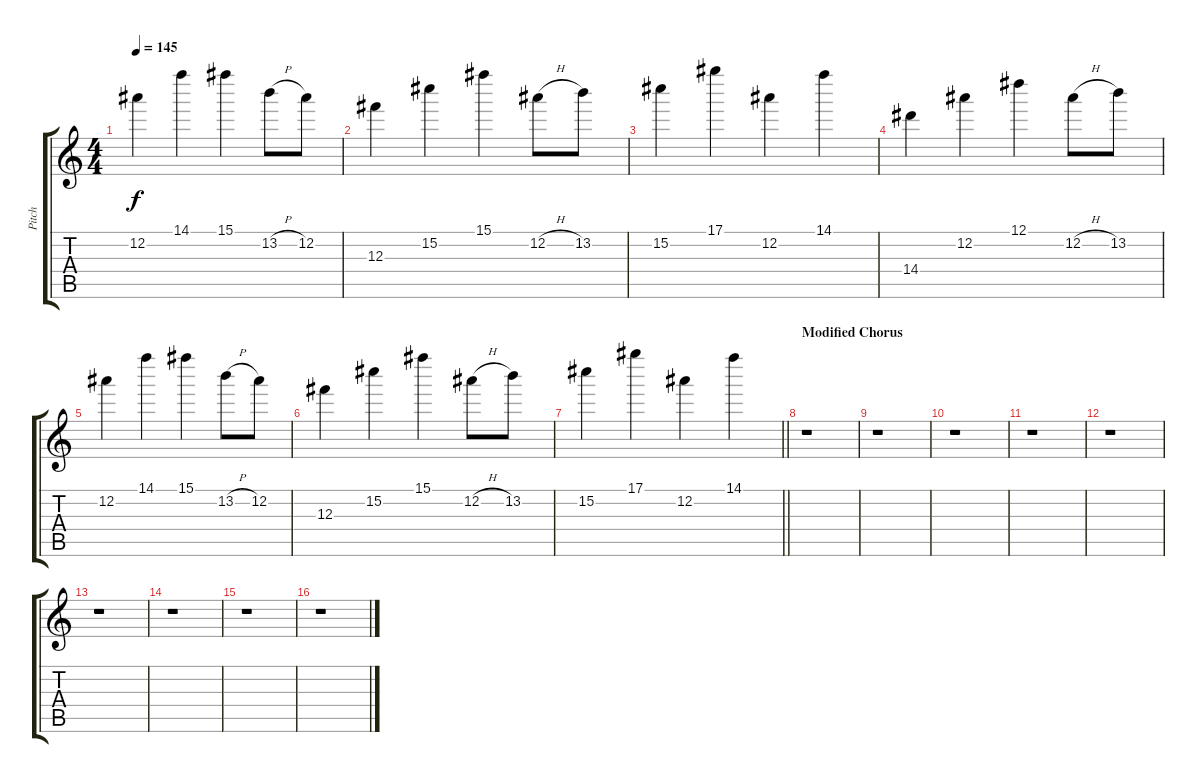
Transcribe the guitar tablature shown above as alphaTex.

\track ("Pitch" "Pitch") {instrument distortionguitar}
\staff {score tabs}
\tuning (Eb5 Bb4 Gb4 Db4 Ab3 Eb3) {hide}
\ts (4 4)
\tempo 145
\clef g2
\ks c
12.2.4{dy f} 14.1.4 15.1.4 13.2{h}.8 12.2.8 |
12.3.4 15.2.4 15.1.4 12.2{h}.8 13.2.8 |
15.2.4 17.1.4 12.2.4 14.1.4 |
14.4.4 12.2.4 12.1.4 12.2{h}.8 13.2.8 |
12.2.4 14.1.4 15.1.4 13.2{h}.8 12.2.8 |
12.3.4 15.2.4 15.1.4 12.2{h}.8 13.2.8 |
\barLineRight lightlight
15.2.4 17.1.4 12.2.4 14.1.4 |
\section ("" "Modified Chorus")
r.1 |
r.1 |
r.1 |
r.1 |
r.1 |
r.1 |
r.1 |
r.1 |
r.1
